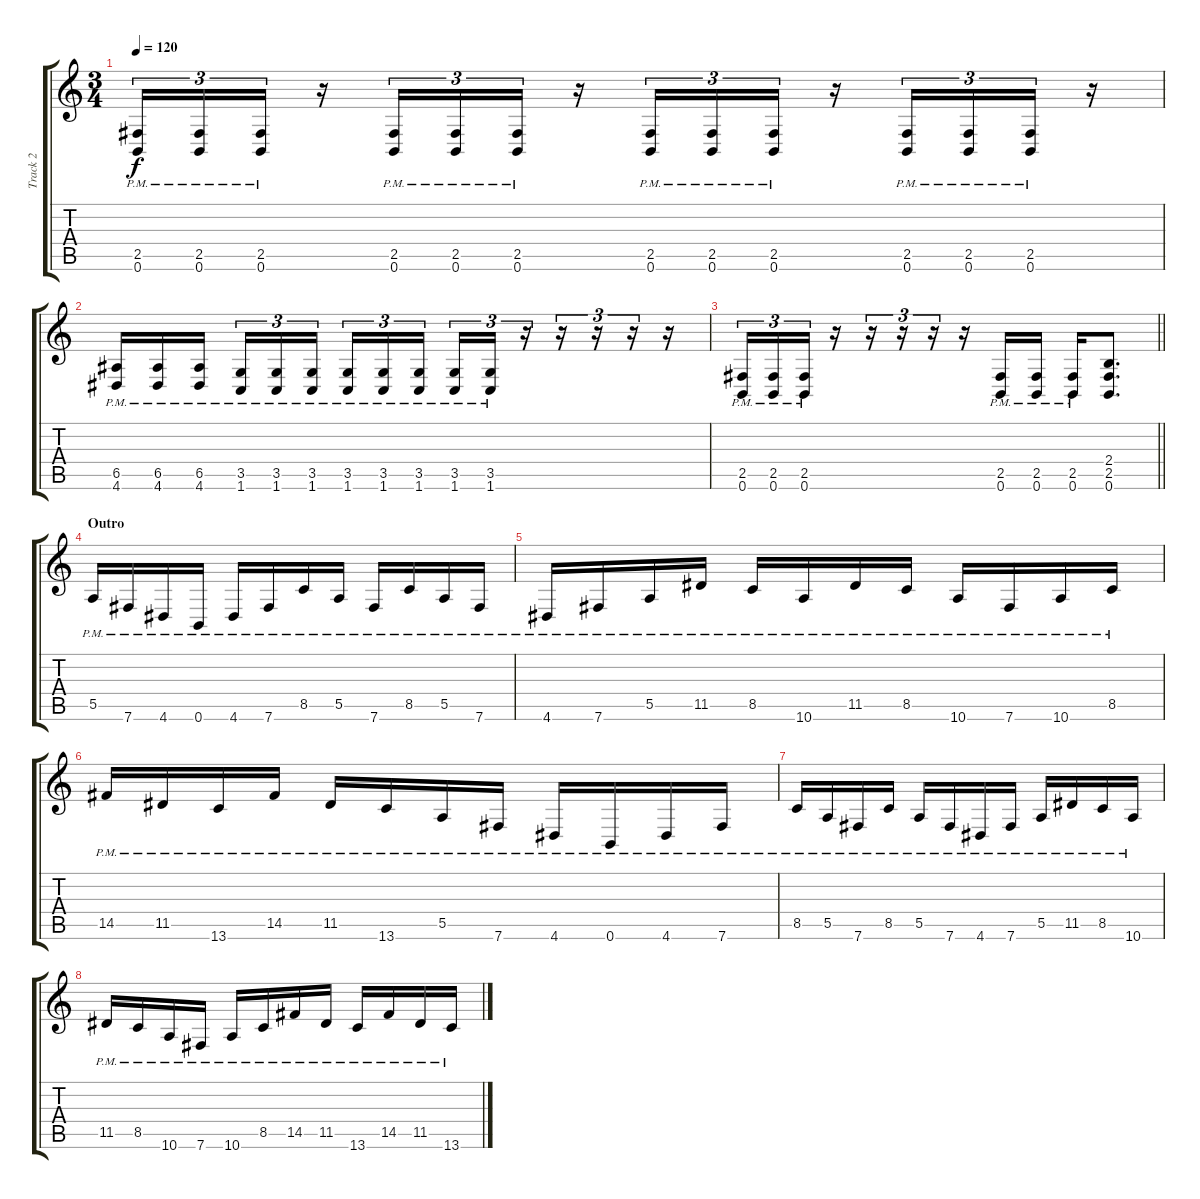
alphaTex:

\track ("Track 2" "Track 2") {instrument distortionguitar}
\staff {score tabs}
\tuning (B3 Gb3 D3 A2 E2 B1) {hide}
\ts (3 4)
\tempo 120
\clef g2
\ks c
(2.5{pm} 0.6{pm}).16{tu (3 2) dy f} (2.5{pm} 0.6{pm}).16{tu (3 2)} (2.5{pm} 0.6{pm}).16{tu (3 2)} r.16 (2.5{pm} 0.6{pm}).16{tu (3 2)} (2.5{pm} 0.6{pm}).16{tu (3 2)} (2.5{pm} 0.6{pm}).16{tu (3 2)} r.16 (2.5{pm} 0.6{pm}).16{tu (3 2)} (2.5{pm} 0.6{pm}).16{tu (3 2)} (2.5{pm} 0.6{pm}).16{tu (3 2)} r.16 (2.5{pm} 0.6{pm}).16{tu (3 2)} (2.5{pm} 0.6{pm}).16{tu (3 2)} (2.5{pm} 0.6{pm}).16{tu (3 2)} r.16 |
(6.5{pm} 4.6{pm}).16 (6.5{pm} 4.6{pm}).16 (6.5{pm} 4.6{pm}).16{beam splitsecondary} (3.5{pm} 1.6{pm}).16{tu (3 2)} (3.5{pm} 1.6{pm}).16{tu (3 2)} (3.5{pm} 1.6{pm}).16{tu (3 2) beam splitsecondary} (3.5{pm} 1.6{pm}).16{tu (3 2)} (3.5{pm} 1.6{pm}).16{tu (3 2)} (3.5{pm} 1.6{pm}).16{tu (3 2) beam splitsecondary} (3.5{pm} 1.6{pm}).16{tu (3 2)} (3.5{pm} 1.6{pm}).16{tu (3 2)} r.16{tu (3 2)} r.16{tu (3 2)} r.16{tu (3 2)} r.16{tu (3 2)} r.16 |
\barLineRight lightlight
(2.5{pm} 0.6{pm}).16{tu (3 2)} (2.5{pm} 0.6{pm}).16{tu (3 2)} (2.5{pm} 0.6{pm}).16{tu (3 2)} r.16 r.16{tu (3 2)} r.16{tu (3 2)} r.16{tu (3 2)} r.16 (2.5{pm} 0.6{pm}).16 (2.5{pm} 0.6{pm}).16 (2.5{pm} 0.6{pm}).16 (2.4 2.5 0.6).8{d} |
\section ("" "Outro")
5.5{pm}.16 7.6{pm}.16 4.6{pm}.16 0.6{pm}.16 4.6{pm}.16 7.6{pm}.16 8.5{pm}.16 5.5{pm}.16 7.6{pm}.16 8.5{pm}.16 5.5{pm}.16 7.6{pm}.16 |
4.6{pm}.16 7.6{pm}.16 5.5{pm}.16 11.5{pm}.16 8.5{pm}.16 10.6{pm}.16 11.5{pm}.16 8.5{pm}.16 10.6{pm}.16 7.6{pm}.16 10.6{pm}.16 8.5{pm}.16 |
14.5{pm}.16 11.5{pm}.16 13.6{pm}.16 14.5{pm}.16 11.5{pm}.16 13.6{pm}.16 5.5{pm}.16 7.6{pm}.16 4.6{pm}.16 0.6{pm}.16 4.6{pm}.16 7.6{pm}.16 |
8.5{pm}.16 5.5{pm}.16 7.6{pm}.16 8.5{pm}.16 5.5{pm}.16 7.6{pm}.16 4.6{pm}.16 7.6{pm}.16 5.5{pm}.16 11.5{pm}.16 8.5{pm}.16 10.6{pm}.16 |
11.5{pm}.16 8.5{pm}.16 10.6{pm}.16 7.6{pm}.16 10.6{pm}.16 8.5{pm}.16 14.5{pm}.16 11.5{pm}.16 13.6{pm}.16 14.5{pm}.16 11.5{pm}.16 13.6{pm}.16
